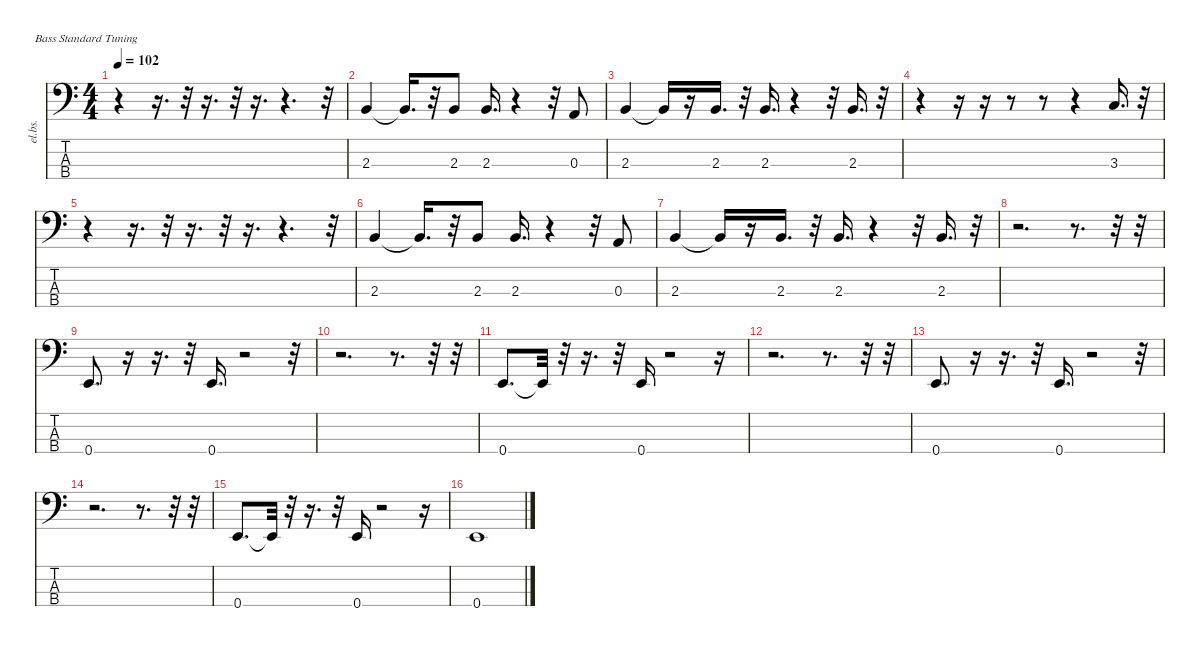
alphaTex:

\defaultSystemsLayout 4
\hideDynamics
\bracketExtendMode nobrackets
\otherSystemsTrackNameOrientation horizontal
\track ("Guy Pratt" "el.bs.") {instrument electricbassfinger}
\staff {score tabs}
\tuning (G2 D2 A1 E1)
\ts (4 4)
\tempo 102
\clef f4
\ks c
r.4{dy f beam Down} r.16{d beam Down} r.32{beam Down} r.16{d beam Down} r.32{beam Down} r.16{d beam Down} r.4{d beam Down} r.32{beam Down} |
2.3.4{beam Up} 2.3{t}.16{d beam Up} r.32{beam Up} 2.3.8{beam Up} 2.3.16{d beam Up} r.4{beam Up} r.32{beam Up} 0.3.8{beam Up} |
2.3.4{beam Up} 2.3{t}.16{beam Up} r.16{beam Up} 2.3.16{d beam Up} r.32{beam Up} 2.3.16{d beam Up} r.4{beam Up} r.32{beam Up} 2.3.16{d beam Up} r.32{beam Up} |
r.4{beam Down} r.16{beam Down} r.16{beam Down} r.8{beam Down} r.8{beam Down} r.4{beam Down} 3.3.16{d beam Up} r.32{beam Up} |
r.4{beam Down} r.16{d beam Down} r.32{beam Down} r.16{d beam Down} r.32{beam Down} r.16{d beam Down} r.4{d beam Down} r.32{beam Down} |
2.3.4{beam Up} 2.3{t}.16{d beam Up} r.32{beam Up} 2.3.8{beam Up} 2.3.16{d beam Up} r.4{beam Up} r.32{beam Up} 0.3.8{beam Up} |
2.3.4{beam Up} 2.3{t}.16{beam Up} r.16{beam Up} 2.3.16{d beam Up} r.32{beam Up} 2.3.16{d beam Up} r.4{beam Up} r.32{beam Up} 2.3.16{d beam Up} r.32{beam Up} |
r.2{d beam Down} r.8{d beam Down} r.32{beam Down} r.32{beam Down} |
0.4.8{d beam Up} r.16{beam Up} r.16{d beam Up} r.32{beam Up} 0.4.16{d dy ff beam Up} r.2{beam Up} r.32{beam Up} |
r.2{d beam Down} r.8{d beam Down} r.32{beam Down} r.32{beam Down} |
0.4.8{d dy f beam Up} 0.4{t}.32{beam Up} r.32{beam Up} r.16{d beam Up} r.32{beam Up} 0.4.16{beam Up} r.2{beam Up} r.16{beam Up} |
r.2{d beam Down} r.8{d beam Down} r.32{beam Down} r.32{beam Down} |
0.4.8{d beam Up} r.16{beam Up} r.16{d beam Up} r.32{beam Up} 0.4.16{d dy ff beam Up} r.2{beam Up} r.32{beam Up} |
r.2{d beam Down} r.8{d beam Down} r.32{beam Down} r.32{beam Down} |
0.4.8{d dy f beam Up} 0.4{t}.32{beam Up} r.32{beam Up} r.16{d beam Up} r.32{beam Up} 0.4.16{beam Up} r.2{beam Up} r.16{beam Up} |
0.4.1{beam Up}
